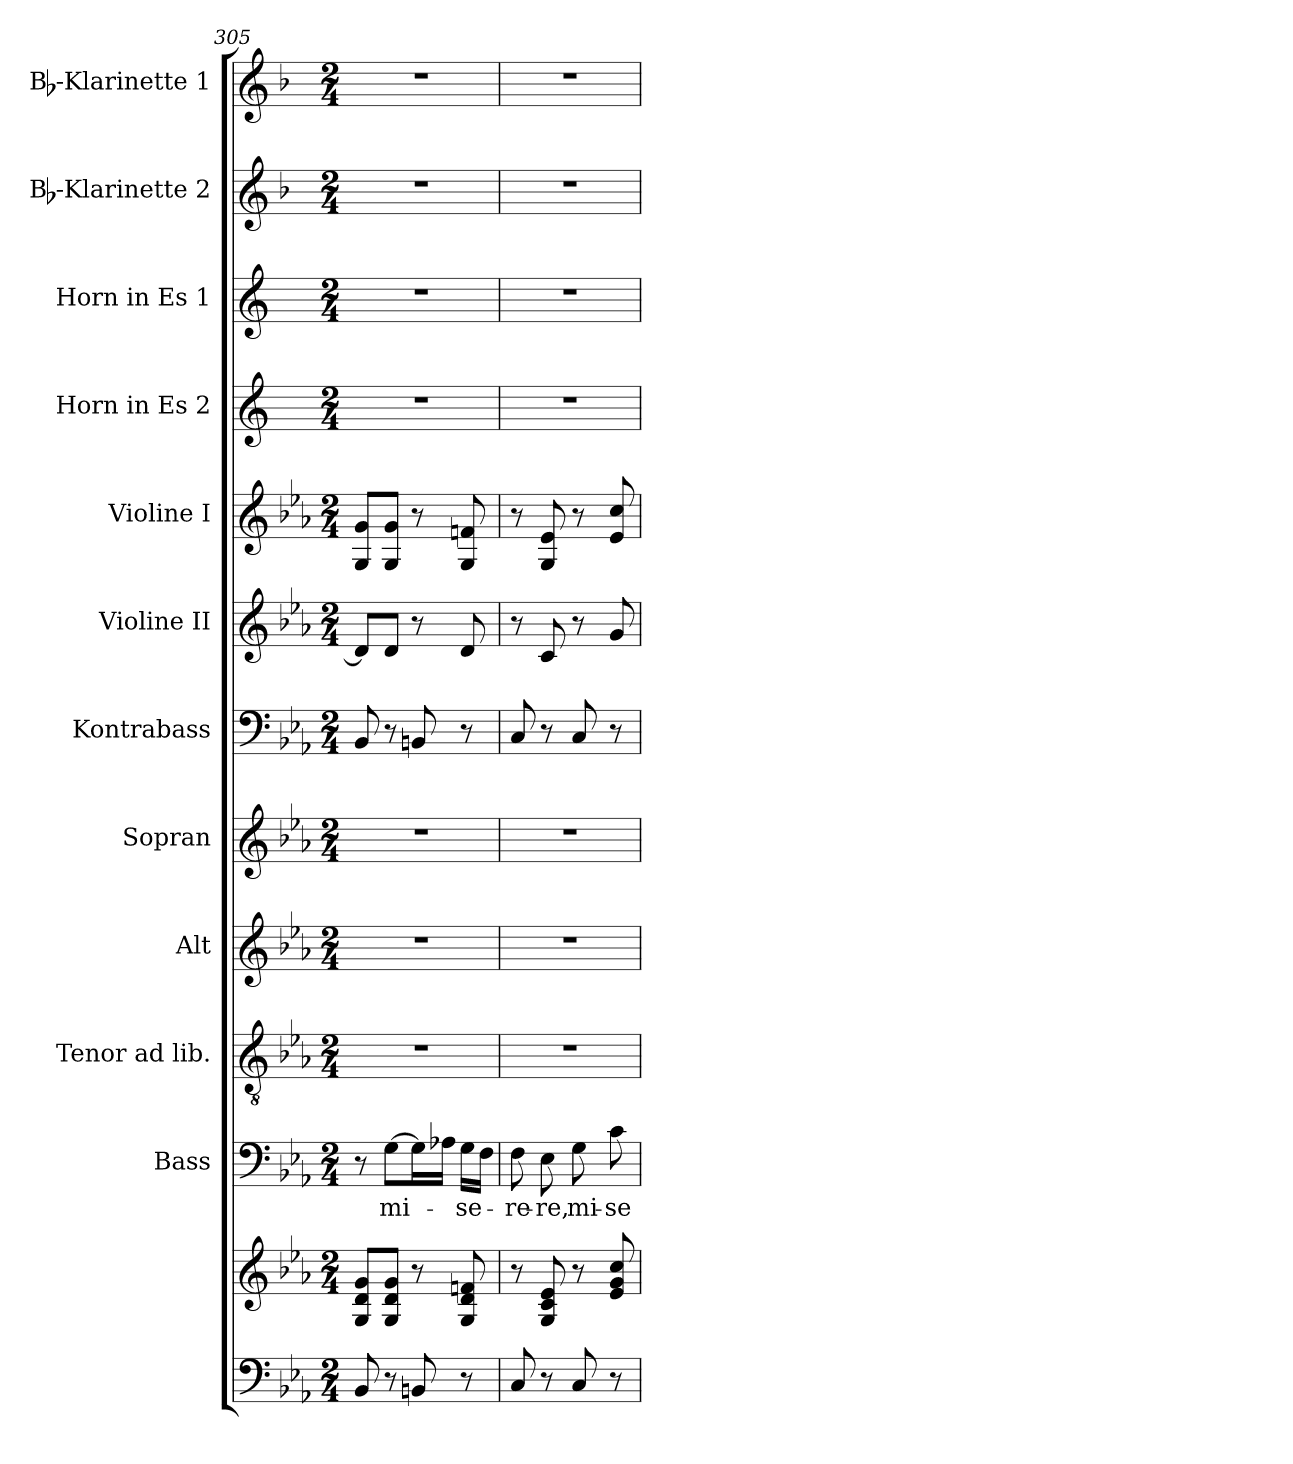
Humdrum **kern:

**kern	**kern	**kern	**text	**kern	**kern	**kern	**kern	**kern	**kern	**kern	**kern	**kern	**kern
*part12	*part12	*part11	*part11	*part10	*part9	*part8	*part7	*part6	*part5	*part4	*part3	*part2	*part1
*staff13	*staff12	*staff11	*staff11	*staff10	*staff9	*staff8	*staff7	*staff6	*staff5	*staff4	*staff3	*staff2	*staff1
*	*	*I"Bass	*	*I"Tenor ad lib.	*I"Alt	*I"Sopran	*I"Kontrabass	*I"Violine II	*I"Violine I	*I"Horn in Es 2	*I"Horn in Es 1	*I"Bb-Klarinette 2	*I"Bb-Klarinette 1
*	*	*I'B.	*	*I'T.	*I'A.	*I'S.	*I'Kb.	*I'Vl. II	*I'Vl. I	*	*	*I'Bb Kl. 2	*I'Bb Kl. 1
*clefF4	*clefG2	*clefF4	*	*clefGv2	*clefG2	*clefG2	*clefF4	*clefG2	*clefG2	*clefG2	*clefG2	*clefG2	*clefG2
*	*	*	*	*	*	*	*ITrd7c12	*	*	*ITrd5c9	*ITrd5c9	*ITrd1c2	*ITrd1c2
*k[b-e-a-]	*k[b-e-a-]	*k[b-e-a-]	*	*k[b-e-a-]	*k[b-e-a-]	*k[b-e-a-]	*k[b-e-a-]	*k[b-e-a-]	*k[b-e-a-]	*k[b-e-a-]	*k[b-e-a-]	*k[b-e-a-]	*k[b-e-a-]
*E-:	*E-:	*E-:	*	*E-:	*E-:	*E-:	*E-:	*E-:	*E-:	*E-:	*E-:	*E-:	*E-:
*M2/4	*M2/4	*M2/4	*	*M2/4	*M2/4	*M2/4	*M2/4	*M2/4	*M2/4	*M2/4	*M2/4	*M2/4	*M2/4
=305	=305	=305	=305	=305	=305	=305	=305	=305	=305	=305	=305	=305	=305
8BB-/	8G/ 8d/ 8g/L	8r	.	2r	2r	2r	8BBB-/	8d/L]	8G/ 8g/L	2r	2r	2r	2r
!	!	!	!LO:LY:b	!	!	!	!	!	!	!	!	!	!
8r	8G/ 8d/ 8g/J	[8G\L	mi-	.	.	.	8r	8d/J	8G/ 8g/J	.	.	.	.
8BBn/	8r	16G\L]	.	.	.	.	8BBBn/	8r	8r	.	.	.	.
.	.	16A-X\JJ	.	.	.	.	.	.	.	.	.	.	.
!	!	!	!LO:LY:b	!	!	!	!	!	!	!	!	!	!
8r	8G/ 8d/ 8fn/	16G\LL	-se-	.	.	.	8r	8d/	8G/ 8fn/	.	.	.	.
.	.	16F\JJ	.	.	.	.	.	.	.	.	.	.	.
!!LO:PB:g=z
=306	=306	=306	=306	=306	=306	=306	=306	=306	=306	=306	=306	=306	=306
!	!	!	!LO:LY:b	!	!	!	!	!	!	!	!	!	!
8C/	8r	8F\	-re-	2r	2r	2r	8CC/	8r	8r	2r	2r	2r	2r
!	!	!	!LO:LY:b	!	!	!	!	!	!	!	!	!	!
8r	8G/ 8c/ 8e-/	8E-\	-re,	.	.	.	8r	8c/	8G/ 8e-/	.	.	.	.
!	!	!	!LO:LY:b	!	!	!	!	!	!	!	!	!	!
8C/	8r	8G\	mi-	.	.	.	8CC/	8r	8r	.	.	.	.
!	!	!	!LO:LY:b	!	!	!	!	!	!	!	!	!	!
8r	8e-/ 8g/ 8cc/	8c\	-se-	.	.	.	8r	8g/	8e-/ 8cc/	.	.	.	.
=	=	=	=	=	=	=	=	=	=	=	=	=	=
*-	*-	*-	*-	*-	*-	*-	*-	*-	*-	*-	*-	*-	*-
